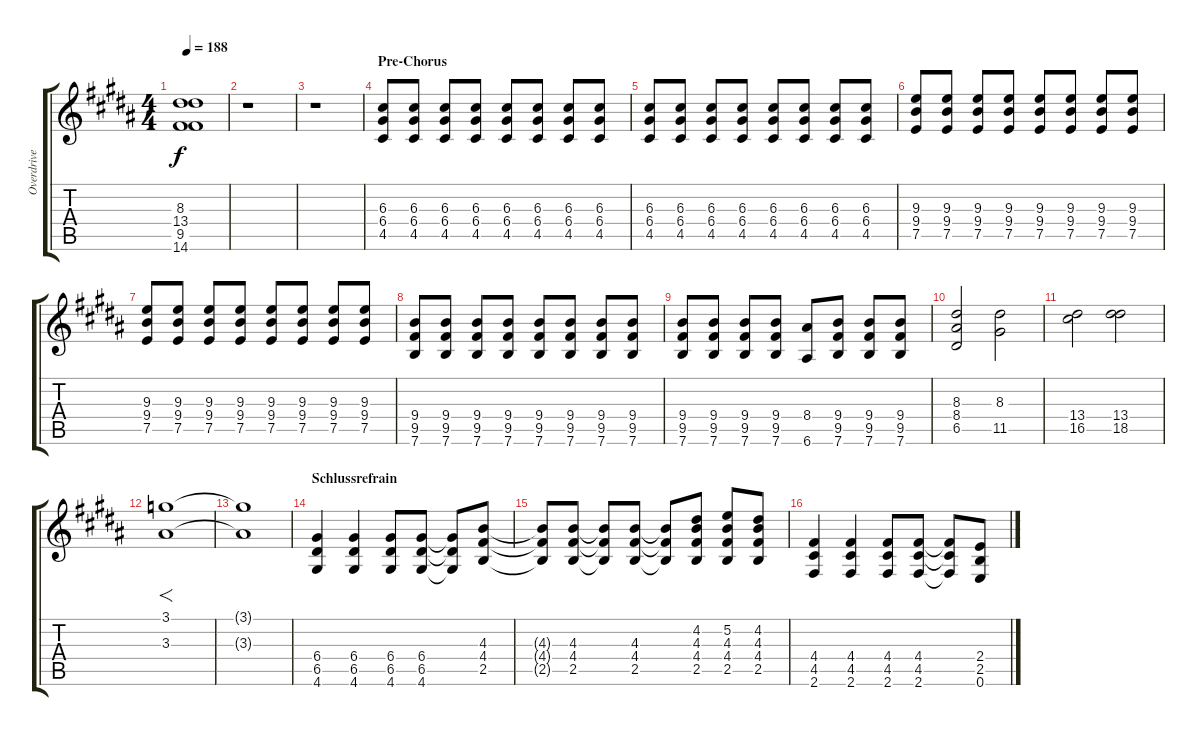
\track ("Overdrive" "Overdrive") {instrument overdrivenguitar}
\staff {score tabs}
\tuning (E4 B3 G3 D3 A2 E2) {hide}
\ts (4 4)
\tempo 188
\clef g2
\ks b
(8.3 13.4 9.5 14.6).1{dy f volume 16} |
r.1 |
r.1 |
\section ("" "Pre-Chorus")
(6.3 6.4 4.5).8{volume 10} (6.3 6.4 4.5).8 (6.3 6.4 4.5).8 (6.3 6.4 4.5).8 (6.3 6.4 4.5).8 (6.3 6.4 4.5).8 (6.3 6.4 4.5).8 (6.3 6.4 4.5).8 |
(6.3 6.4 4.5).8 (6.3 6.4 4.5).8 (6.3 6.4 4.5).8 (6.3 6.4 4.5).8 (6.3 6.4 4.5).8 (6.3 6.4 4.5).8 (6.3 6.4 4.5).8 (6.3 6.4 4.5).8 |
(9.3 9.4 7.5).8 (9.3 9.4 7.5).8 (9.3 9.4 7.5).8 (9.3 9.4 7.5).8 (9.3 9.4 7.5).8 (9.3 9.4 7.5).8 (9.3 9.4 7.5).8 (9.3 9.4 7.5).8 |
(9.3 9.4 7.5).8 (9.3 9.4 7.5).8 (9.3 9.4 7.5).8 (9.3 9.4 7.5).8 (9.3 9.4 7.5).8 (9.3 9.4 7.5).8 (9.3 9.4 7.5).8 (9.3 9.4 7.5).8 |
(9.4 9.5 7.6).8 (9.4 9.5 7.6).8 (9.4 9.5 7.6).8 (9.4 9.5 7.6).8 (9.4 9.5 7.6).8 (9.4 9.5 7.6).8 (9.4 9.5 7.6).8 (9.4 9.5 7.6).8 |
(9.4 9.5 7.6).8 (9.4 9.5 7.6).8 (9.4 9.5 7.6).8 (9.4 9.5 7.6).8 (8.4 6.6).8 (9.4 9.5 7.6).8 (9.4 9.5 7.6).8 (9.4 9.5 7.6).8 |
(8.3 8.4 6.5).2 (8.3 11.5).2 |
(13.4 16.5).2 (13.4 18.5).2 |
(3.1 3.3).1{f volume 16} |
(3.1{t} 3.3{t}).1 |
\section ("" "Schlussrefrain")
(6.4 6.5 4.6).4{volume 11} (6.4 6.5 4.6).4 (6.4 6.5 4.6).8 (6.4 6.5 4.6).8 (6.4{t} 6.5{t} 4.6{t}).8 (4.3 4.4 2.5).8 |
(4.3{t} 4.4{t} 2.5{t}).8 (4.3 4.4 2.5).8 (4.3{t} 4.4{t} 2.5{t}).8 (4.3 4.4 2.5).8 (4.3{t} 4.4{t} 2.5{t}).8 (4.2 4.3 4.4 2.5).8 (5.2 4.3 4.4 2.5).8 (4.2 4.3 4.4 2.5).8 |
(4.4 4.5 2.6).4 (4.4 4.5 2.6).4 (4.4 4.5 2.6).8 (4.4 4.5 2.6).8 (4.4{t} 4.5{t} 2.6{t}).8 (2.4 2.5 0.6).8
